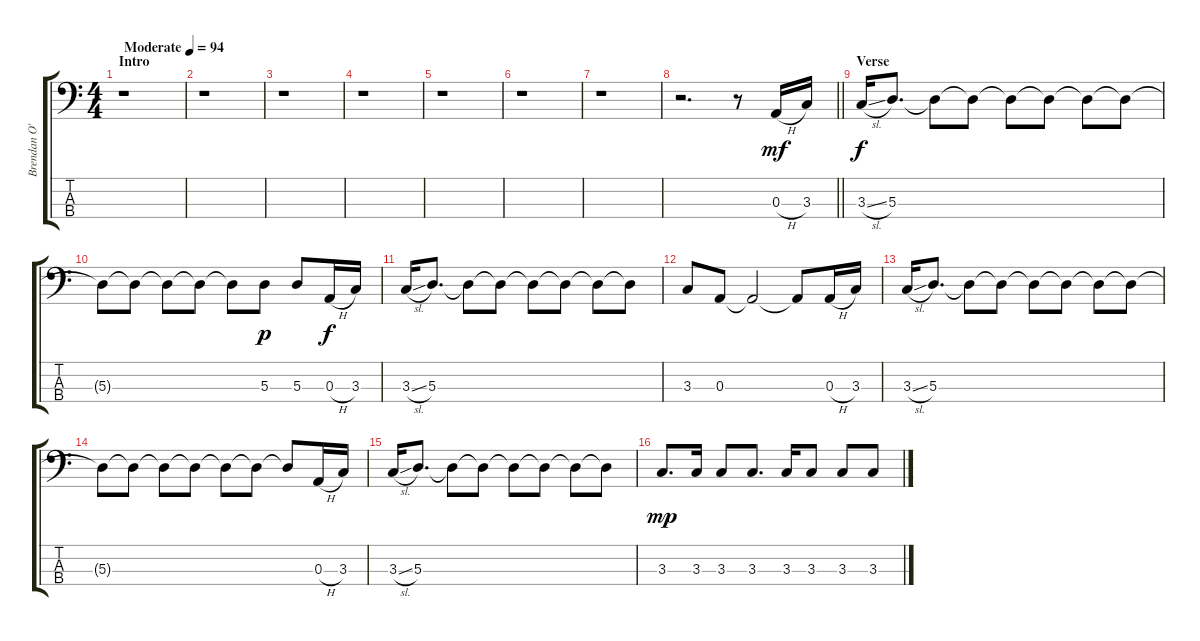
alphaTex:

\track ("Brendan O'Brien" "Brendan O'") {instrument electricbassfinger}
\staff {score tabs}
\tuning (G2 D2 A1 E1) {hide}
\ts (4 4)
\section ("" "Intro")
\tempo (94 "Moderate")
\clef f4
\ks c
r.1{dy mf instrument electricbassfinger} |
r.1 |
r.1 |
r.1 |
r.1 |
r.1 |
r.1 |
\barLineRight lightlight
r.2{d} r.8 0.3{h}.16 3.3.16 |
\section ("" "Verse")
3.3{sl}.16{dy f} 5.3.8{d} 5.3{t}.8 5.3{t}.8 5.3{t}.8 5.3{t}.8 5.3{t}.8 5.3{t}.8 |
5.3{t}.8 5.3{t}.8 5.3{t}.8 5.3{t}.8 5.3{t}.8 5.3.8{dy p} 5.3.8 0.3{h}.16{dy f} 3.3.16 |
3.3{sl}.16 5.3.8{d} 5.3{t}.8 5.3{t}.8 5.3{t}.8 5.3{t}.8 5.3{t}.8 5.3{t}.8 |
3.3.8 0.3.8 0.3{t}.2 0.3{t}.8 0.3{h}.16 3.3.16 |
3.3{sl}.16 5.3.8{d} 5.3{t}.8 5.3{t}.8 5.3{t}.8 5.3{t}.8 5.3{t}.8 5.3{t}.8 |
5.3{t}.8 5.3{t}.8 5.3{t}.8 5.3{t}.8 5.3{t}.8 5.3{t}.8 5.3{t}.8 0.3{h}.16 3.3.16 |
3.3{sl}.16 5.3.8{d} 5.3{t}.8 5.3{t}.8 5.3{t}.8 5.3{t}.8 5.3{t}.8 5.3{t}.8 |
3.3.8{d dy mp} 3.3.16 3.3.8 3.3.8{d} 3.3.16 3.3.8 3.3.8 3.3.8
